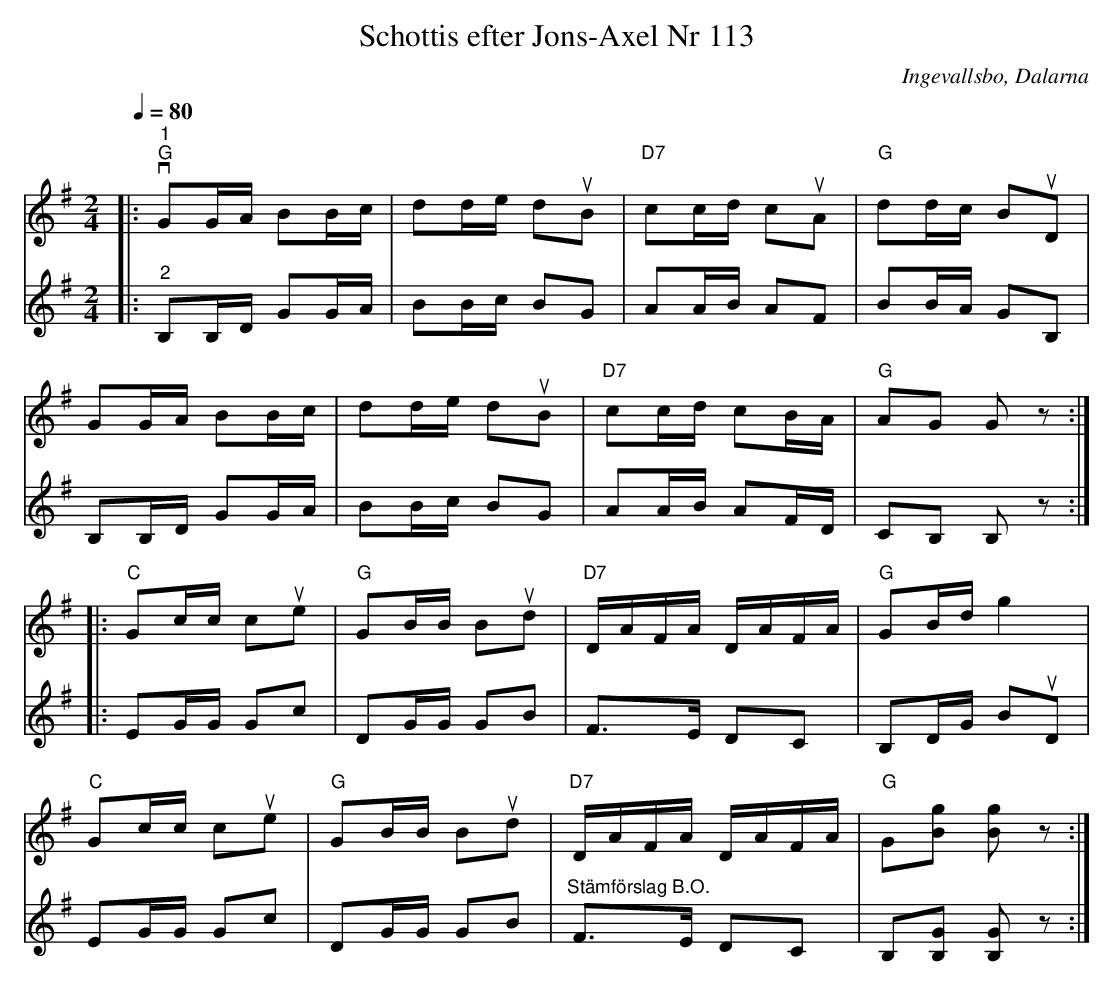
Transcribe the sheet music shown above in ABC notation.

X:1
T:Schottis efter Jons-Axel Nr 113
O:Ingevallsbo, Dalarna
L:1/8
Q:1/4=80
M:2/4
K:G
V:1
|:"^1""G"v GG/A/ BB/c/ | dd/e/ duB |"D7" cc/d/ cuA |"G" dd/c/ BuD |
GG/A/ BB/c/ | dd/e/ duB |"D7" cc/d/ cB/A/ |"G" AG G z ::
"C" Gc/c/ cue | "G" GB/B/ Bud |"D7" D/A/F/A/ D/A/F/A/ |"G" GB/d/ g2 |
"C" Gc/c/ cue | "G" GB/B/ Bud |"D7" D/A/F/A/ D/A/F/A/ |"G" G[Bg] [Bg] z :|
V:2
|:"^2" B,B,/D/ GG/A/ | BB/c/ BG | AA/B/ AF | BB/A/ GB, |
B,B,/D/ GG/A/ | BB/c/ BG | AA/B/ AF/D/ | CB, B, z ::
EG/G/ Gc | DG/G/ GB | F>E DC | B,D/G/ BuD |
EG/G/ Gc | DG/G/ GB | "^Stämförslag B.O." F>E DC | B,[B,G] [B,G] z :|
